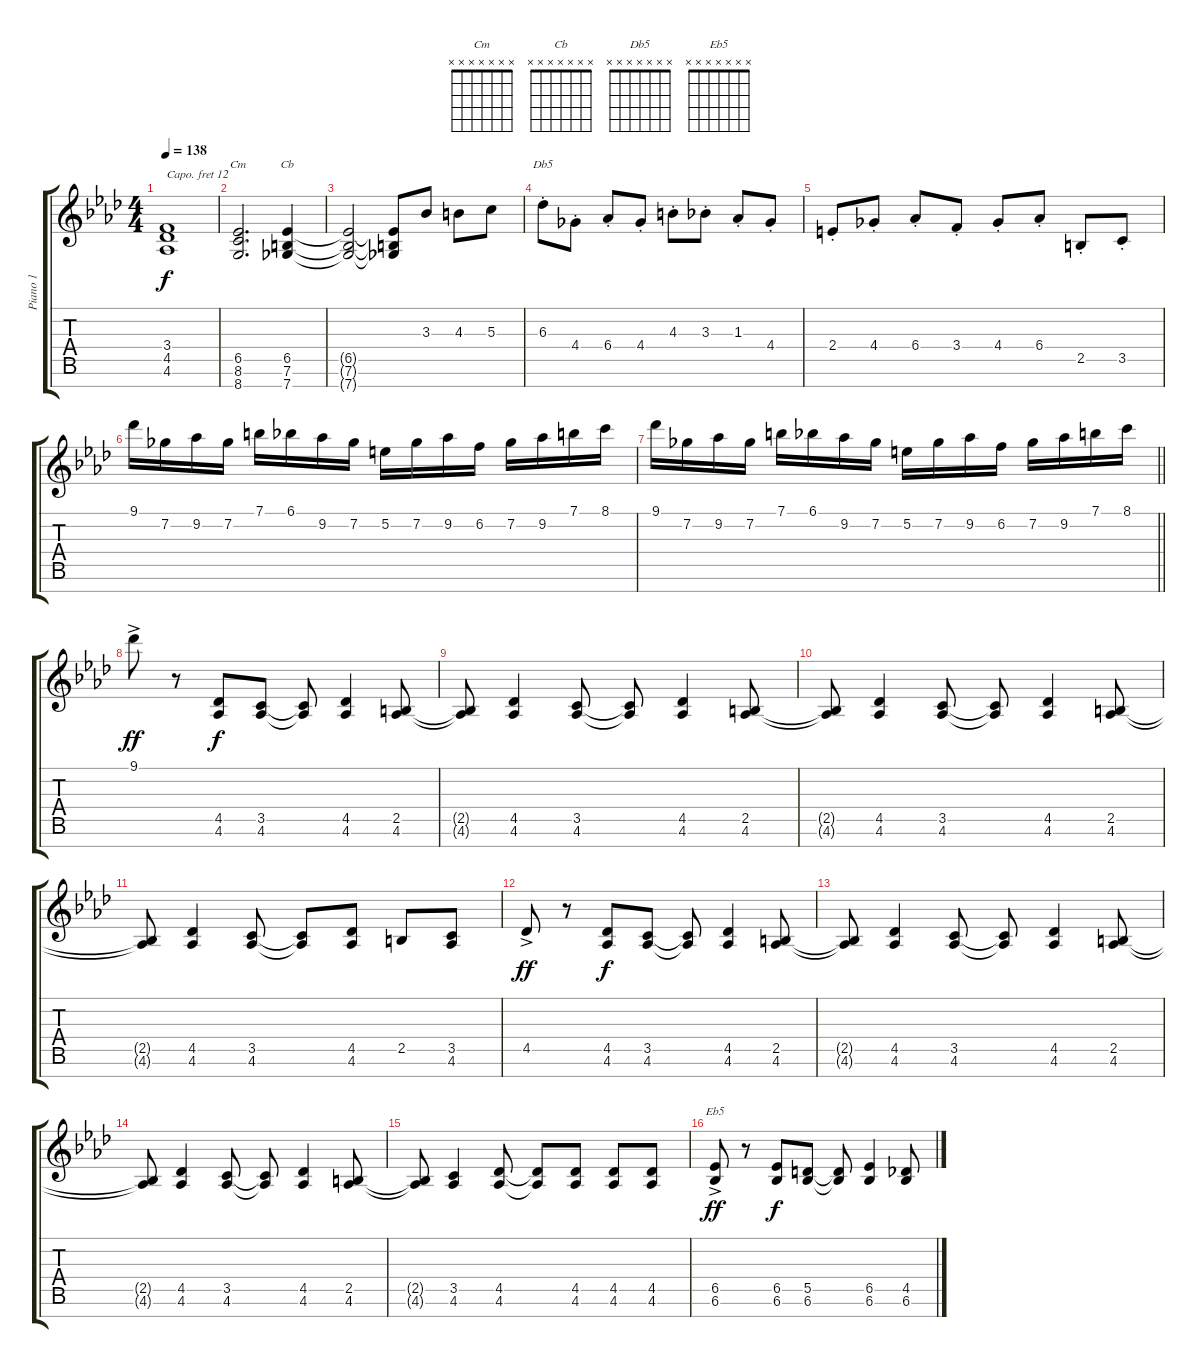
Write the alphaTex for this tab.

\track ("Piano 1" "Piano 1") {instrument acousticgrandpiano}
\staff {score tabs}
\capo 12
\tuning (E4 B3 G3 D3 A2 E2 B1) {hide}
\chord ("Cm" x x x x x x x)
\chord ("Cb" x x x x x x x)
\chord ("Db5" x x x x x x x)
\chord ("Eb5" x x x x x x x)
\ts (4 4)
\tempo 138
\clef g2
\ks ab
(3.4{t} 4.5{t} 4.6{t}).1{dy f} |
(6.5 8.6 8.7).2{d ch "Cm"} (6.5 7.6 7.7).4{ch "Cb"} |
(6.5{t} 7.6{t} 7.7{t}).2 (6.5{t} 7.6{t} 7.7{t}).8 3.3.8 4.3.8 5.3.8 |
6.3{st}.8{ch "Db5"} 4.4{st}.8 6.4{st}.8 4.4{st}.8 4.3{st}.8 3.3{st}.8 1.3{st}.8 4.4{st}.8 |
2.4{st}.8 4.4{st}.8 6.4{st}.8 3.4{st}.8 4.4{st}.8 6.4{st}.8 2.5{st}.8 3.5{st}.8 |
9.1.16 7.2.16 9.2.16 7.2.16 7.1.16 6.1.16 9.2.16 7.2.16 5.2.16 7.2.16 9.2.16 6.2.16 7.2.16 9.2.16 7.1.16 8.1.16 |
\barLineRight lightlight
9.1.16 7.2.16 9.2.16 7.2.16 7.1.16 6.1.16 9.2.16 7.2.16 5.2.16 7.2.16 9.2.16 6.2.16 7.2.16 9.2.16 7.1.16 8.1.16 |
9.1{ac}.8{dy ff} r.8 (4.5 4.6).8{dy f} (3.5 4.6).8 (3.5{t} 4.6{t}).8 (4.5 4.6).4 (2.5 4.6).8 |
(2.5{t} 4.6{t}).8 (4.5 4.6).4 (3.5 4.6).8 (3.5{t} 4.6{t}).8 (4.5 4.6).4 (2.5 4.6).8 |
(2.5{t} 4.6{t}).8 (4.5 4.6).4 (3.5 4.6).8 (3.5{t} 4.6{t}).8 (4.5 4.6).4 (2.5 4.6).8 |
(2.5{t} 4.6{t}).8 (4.5 4.6).4 (3.5 4.6).8 (3.5{t} 4.6{t}).8 (4.5 4.6).8 2.5.8 (3.5 4.6).8 |
4.5{ac}.8{dy ff} r.8 (4.5 4.6).8{dy f} (3.5 4.6).8 (3.5{t} 4.6{t}).8 (4.5 4.6).4 (2.5 4.6).8 |
(2.5{t} 4.6{t}).8 (4.5 4.6).4 (3.5 4.6).8 (3.5{t} 4.6{t}).8 (4.5 4.6).4 (2.5 4.6).8 |
(2.5{t} 4.6{t}).8 (4.5 4.6).4 (3.5 4.6).8 (3.5{t} 4.6{t}).8 (4.5 4.6).4 (2.5 4.6).8 |
(2.5{t} 4.6{t}).8 (3.5 4.6).4 (4.5 4.6).8 (4.5{t} 4.6{t}).8 (4.5 4.6).8 (4.5 4.6).8 (4.5 4.6).8 |
(6.5{ac} 6.6{ac}).8{ch "Eb5" dy ff} r.8 (6.5 6.6).8{dy f} (5.5 6.6).8 (5.5{t} 6.6{t}).8 (6.5 6.6).4 (4.5 6.6).8
